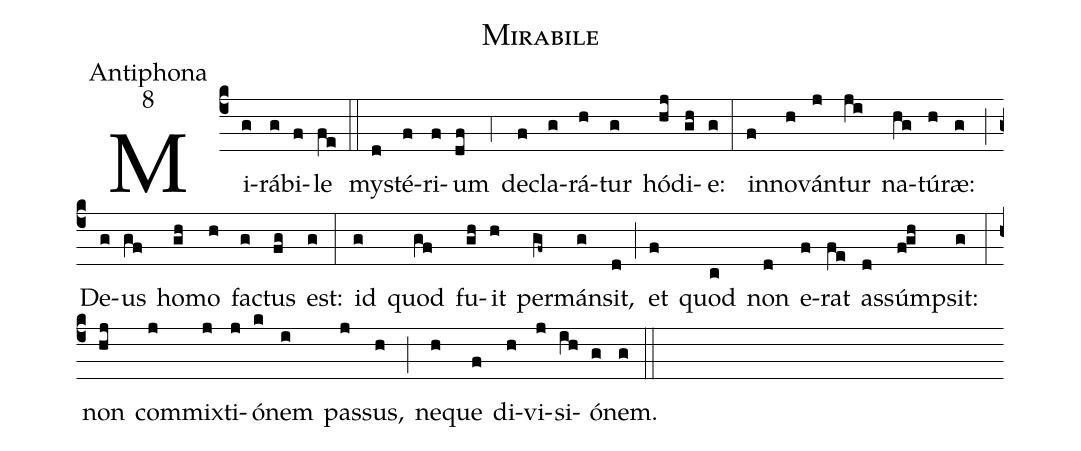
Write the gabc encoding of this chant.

name:Mirabile;
office-part:Antiphona;
mode:8;
%%
(c4) Mi(g)rá(g)bi(f)le(fe) (::)
my(d)sté(f)ri(f)um(df) (,4) de(f)cla(g)rá(h)tur(g) hó(hj)di(gh)e:(g) (:)
in(f)no(h)ván(j)tur(ji) na(hg)tú(h)ræ:(g) (;) De(g)us(gf) ho(gh)mo(h) fa(g)ctus(fg) est:(g) (:)
id(g) quod(gf) fu(gh)it(h) per(gf~)mán(g)sit,(d) (;) et(f) quod(c) non(d) e(f)rat(fe) as(d)súm(f!gh)psit:(g) (:)
non(hj) com(j)mix(j)ti(j)ó(k)nem(i) pas(j)sus,(h) (;) ne(h)que(f) di(h)vi(j)si(ih)ó(g)nem.(g) (::)
